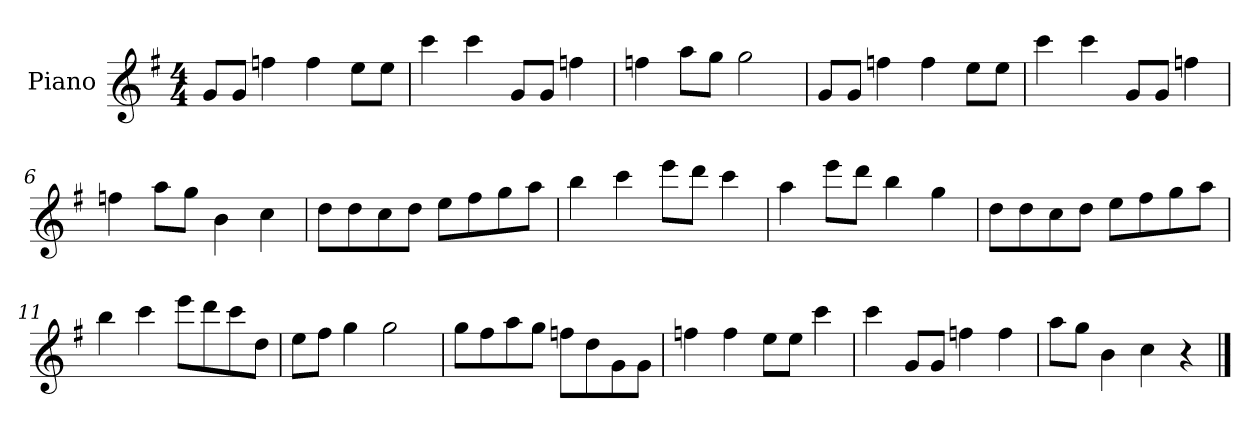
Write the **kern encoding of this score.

**kern
*part1
*staff1
*I"Piano
*I'P-no
*clefG2
*k[f#]
*M4/4
*MM90
=1
8g/L
8g/J
4ffn\
4ff\
8ee\L
8ee\J
=2
4ccc\
4ccc\
8g/L
8g/J
4ffn\
=3
4ffn\
8aa\L
8gg\J
2gg\
=4
8g/L
8g/J
4ffn\
4ff\
8ee\L
8ee\J
=5
4ccc\
4ccc\
8g/L
8g/J
4ffn\
=6
4ffn\
8aa\L
8gg\J
4b\
4cc\
!!LO:LB:g=z
=7
8dd\L
8dd\
8cc\
8dd\J
8ee\L
8ff#\
8gg\
8aa\J
=8
4bb\
4ccc\
8eee\L
8ddd\J
4ccc\
=9
4aa\
8eee\L
8ddd\J
4bb\
4gg\
=10
8dd\L
8dd\
8cc\
8dd\J
8ee\L
8ff#\
8gg\
8aa\J
=11
4bb\
4ccc\
8eee\L
8ddd\
8ccc\
8dd\J
=12
8ee\L
8ff#\J
4gg\
2gg\
!!LO:LB:g=z
=13
8gg\L
8ff#\
8aa\
8gg\J
8ffn\L
8dd\
8g\
8g\J
=14
4ffn\
4ff\
8ee\L
8ee\J
4ccc\
=15
4ccc\
8g/L
8g/J
4ffn\
4ff\
=16
8aa\L
8gg\J
4b\
4cc\
4r
==
*-
